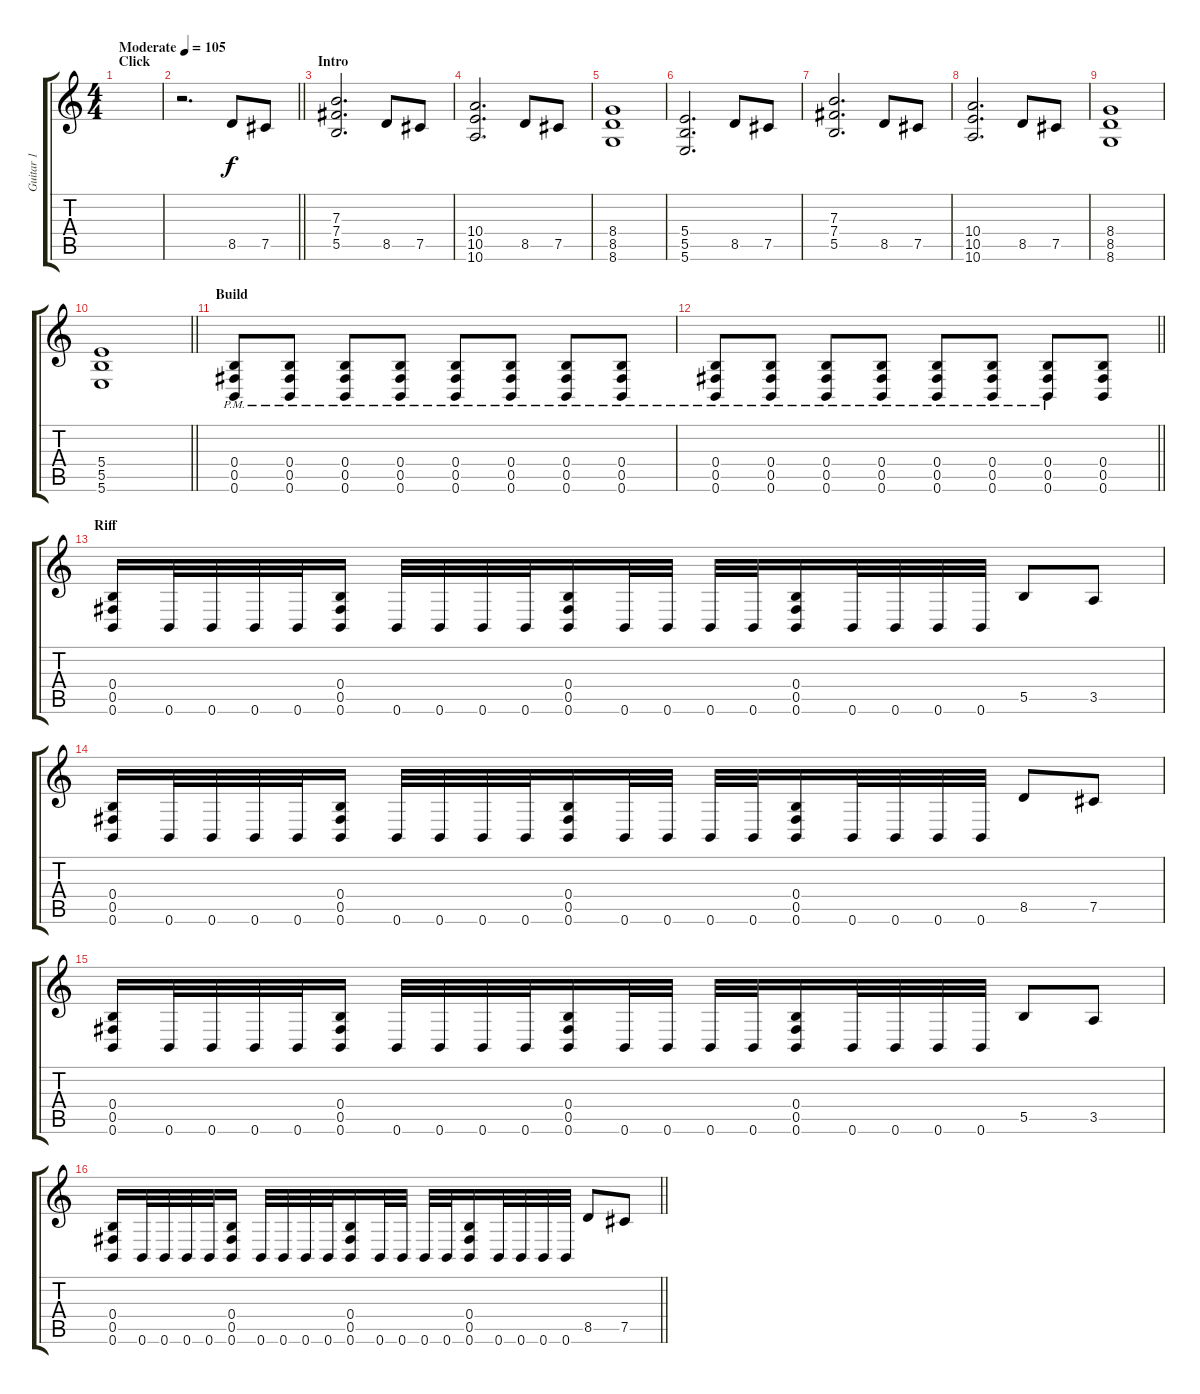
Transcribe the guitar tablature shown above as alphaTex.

\track ("Guitar 1" "Guitar 1") {instrument overdrivenguitar}
\staff {score tabs}
\tuning (Db4 Ab3 E3 B2 Gb2 B1) {hide}
\ts (4 4)
\section ("" "Click")
\tempo (105 "Moderate")
\clef g2
\ks c
|
\barLineRight lightlight
r.2{d} 8.5.8 7.5.8 |
\section ("" "Intro")
(7.3 7.4 5.5).2{d} 8.5.8 7.5.8 |
(10.4 10.5 10.6).2{d} 8.5.8 7.5.8 |
(8.4 8.5 8.6).1 |
(5.4 5.5 5.6).2{d} 8.5.8 7.5.8 |
(7.3 7.4 5.5).2{d} 8.5.8 7.5.8 |
(10.4 10.5 10.6).2{d} 8.5.8 7.5.8 |
(8.4 8.5 8.6).1 |
\barLineRight lightlight
(5.4 5.5 5.6).1 |
\section ("" "Build")
(0.4{pm} 0.5{pm} 0.6{pm}).8 (0.4{pm} 0.5{pm} 0.6{pm}).8 (0.4{pm} 0.5{pm} 0.6{pm}).8 (0.4{pm} 0.5{pm} 0.6{pm}).8 (0.4{pm} 0.5{pm} 0.6{pm}).8 (0.4{pm} 0.5{pm} 0.6{pm}).8 (0.4{pm} 0.5{pm} 0.6{pm}).8 (0.4{pm} 0.5{pm} 0.6{pm}).8 |
\barLineRight lightlight
(0.4 0.5{pm} 0.6{pm}).8 (0.4 0.5{pm} 0.6{pm}).8 (0.4 0.5{pm} 0.6{pm}).8 (0.4 0.5{pm} 0.6{pm}).8 (0.4 0.5 0.6{pm}).8 (0.4 0.5 0.6{pm}).8 (0.4 0.5 0.6{pm}).8 (0.4 0.5 0.6).8 |
\section ("" "Riff")
(0.4 0.5 0.6).16 0.6.32 0.6.32 0.6.32 0.6.32 (0.4 0.5 0.6).16 0.6.32 0.6.32 0.6.32 0.6.32 (0.4 0.5 0.6).16 0.6.32 0.6.32 0.6.32 0.6.32 (0.4 0.5 0.6).16 0.6.32 0.6.32 0.6.32 0.6.32 5.5.8 3.5.8 |
(0.4 0.5 0.6).16 0.6.32 0.6.32 0.6.32 0.6.32 (0.4 0.5 0.6).16 0.6.32 0.6.32 0.6.32 0.6.32 (0.4 0.5 0.6).16 0.6.32 0.6.32 0.6.32 0.6.32 (0.4 0.5 0.6).16 0.6.32 0.6.32 0.6.32 0.6.32 8.5.8 7.5.8 |
(0.4 0.5 0.6).16 0.6.32 0.6.32 0.6.32 0.6.32 (0.4 0.5 0.6).16 0.6.32 0.6.32 0.6.32 0.6.32 (0.4 0.5 0.6).16 0.6.32 0.6.32 0.6.32 0.6.32 (0.4 0.5 0.6).16 0.6.32 0.6.32 0.6.32 0.6.32 5.5.8 3.5.8 |
\barLineRight lightlight
(0.4 0.5 0.6).16 0.6.32 0.6.32 0.6.32 0.6.32 (0.4 0.5 0.6).16 0.6.32 0.6.32 0.6.32 0.6.32 (0.4 0.5 0.6).16 0.6.32 0.6.32 0.6.32 0.6.32 (0.4 0.5 0.6).16 0.6.32 0.6.32 0.6.32 0.6.32 8.5.8 7.5.8
